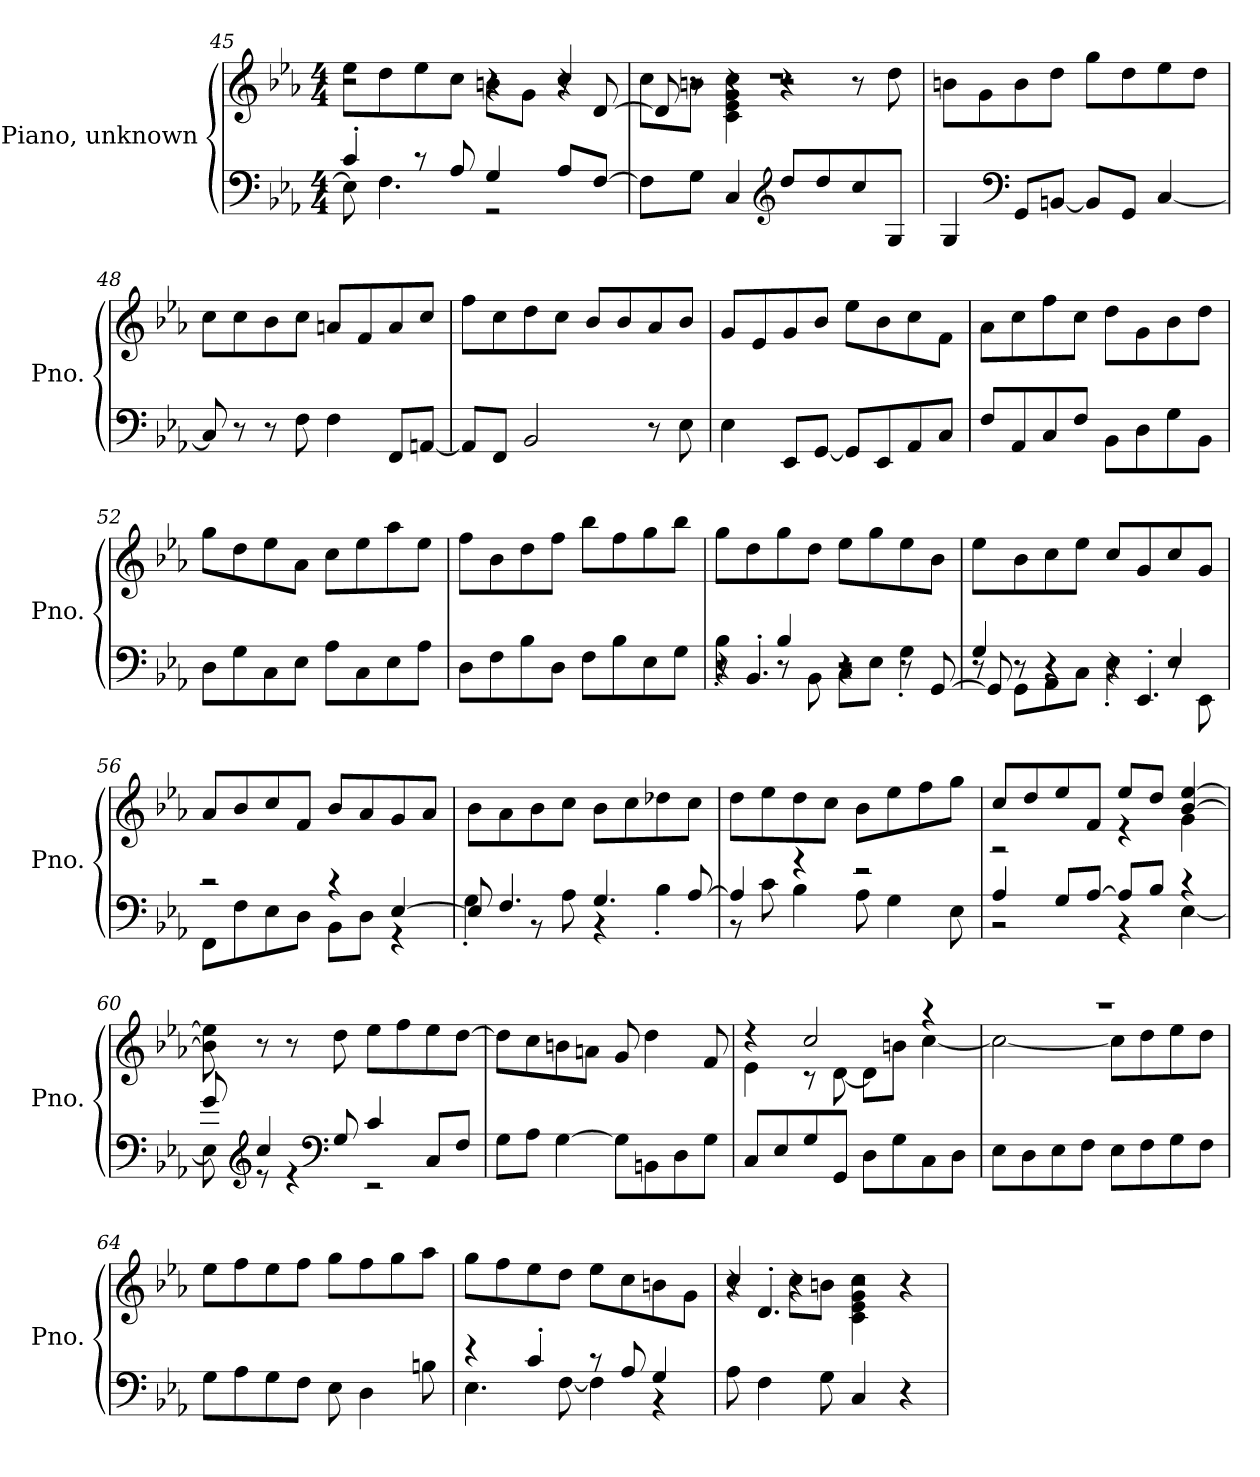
**kern	**kern
*part1	*part1
*staff2	*staff1
*I"Piano, unknown	*
*I'Pno.	*
*clefF4	*clefG2
*k[b-e-a-]	*k[b-e-a-]
*M4/4	*M4/4
=45	=45
*^	*^
*	*	*	*^
4c'/	8E-\]	2r	8ee-\L	2r
.	4.F\	.	8dd\	.
8r	.	.	8ee-\	.
8A-/	.	.	8cc\J	.
4G/	2r	4r	8bn\L	4r
.	.	.	8g\J	.
8A-/L	.	4cc/	4r	8r
[8F/J	.	.	.	[8d/
*v	*v	*	*	*
!!LO:LB:g=z	!!	!!
=46	=46	=46	=46
8F\L]	1r	8cc\L	8d/]
8G\J	.	8bn\J	8r
4C/	.	4c\ 4e-\ 4g\ 4cc\	4r
*clefG2	*	*	*
8dd/L	.	4r	2r
8dd/	.	.	.
8cc/	.	8r	.
8G/J	.	8dd\	.
*	*v	*v	*v
=47	=47
4G/	8bn\L
.	8g\
*clefF4	*
8GG/L	8b\
[8BBn/J	8dd\J
8BB/L]	8gg\L
8GG/J	8dd\
[4C/	8ee-\
.	8dd\J
=48	=48
8C/]	8cc\L
8r	8cc\
8r	8b-\
8F\	8cc\J
4F\	8an/L
.	8f/
8FF/L	8a/
[8AAn/J	8cc/J
=49	=49
8AA/L]	8ff\L
8FF/J	8cc\
2BB-/	8dd\
.	8cc\J
.	8b-/L
.	8b-/
8r	8a-/
8E-\	8b-/J
!!LO:LB:g=z
=50	=50
4E-\	8g/L
.	8e-/
8EE-/L	8g/
[8GG/J	8b-/J
8GG/L]	8ee-\L
8EE-/	8b-\
8AA-/	8cc\
8C/J	8f\J
=51	=51
8F/L	8a-\L
8AA-/	8cc\
8C/	8ff\
8F/J	8cc\J
8BB-\L	8dd\L
8D\	8g\
8G\	8b-\
8BB-\J	8dd\J
=52	=52
8D\L	8gg\L
8G\	8dd\
8C\	8ee-\
8E-\J	8a-\J
8A-\L	8cc\L
8C\	8ee-\
8E-\	8aa-\
8A-\J	8ee-\J
=53	=53
8D\L	8ff\L
8F\	8b-\
8B-\	8dd\
8D\J	8ff\J
8F\L	8bb-\L
8B-\	8ff\
8E-\	8gg\
8G\J	8bb-\J
=54	=54
*^	*
*	*^	*
4r	4B-'\	8r	8gg\L
.	.	4.BB-'/	8dd\
4B-/	8r	.	8gg\
.	8BB-\	.	8dd\J
2r	8C\L	4r	8ee-\L
.	8E-\J	.	8gg\
.	4G'\	8r	8ee-\
.	.	[8GG/	8b-\J
!!LO:LB:g=z
=55	=55	=55	=55
4G/	8r	8GG/]	8ee-\L
.	8GG\L	8r	8b-\
4r	8AA-\	4r	8cc\
.	8C\J	.	8ee-\J
4r	4E-'\	8r	8cc/L
.	.	4.EE-'/	8g/
4E-/	8r	.	8cc/
.	8EE-\	.	8g/J
*	*v	*v	*
=56	=56	=56
2r	8FF\L	8a-/L
.	8F\	8b-/
.	8E-\	8cc/
.	8D\J	8f/J
4r	8BB-\L	8b-/L
.	8D\J	8a-/
[4E-/	4r	8g/
.	.	8a-/J
=57	=57	=57
8E-/]	4G'\	8b-\L
4.F/	.	8a-\
.	8r	8b-\
.	8A-\	8cc\J
4.G/	4r	8b-\L
.	.	8cc\
.	4B-'\	8dd-X\
[8A-/	.	8cc\J
=58	=58	=58
4A-/]	8r	8dd\L
.	8c\	8ee-\
4r	4B-\	8dd\
.	.	8cc\J
2r	8A-\	8b-\L
.	4G\	8ee-\
.	.	8ff\
.	8E-\	8gg\J
!!LO:LB:g=z
=59	=59	=59
*	*	*^
4A-/	2r	8cc/L	2r
.	.	8dd/	.
8G/L	.	8ee-/	.
[8A-/J	.	8f/J	.
8A-/L]	4r	8ee-/L	4r
8B-/J	.	8dd/J	.
4r	[4E-\	[4b-/ [4ee-/	4g\
*	*	*v	*v
=60	=60	=60
8g/	8E-\]	8b-\] 8ee-\]
*clefG2	*	*
4cc/	8r	8r
.	4r	8r
*clefF4	*	*
8G/	.	8dd\
4c/	2r	8ee-\L
.	.	8ff\
8C/L	.	8ee-\
8F/J	.	[8dd\J
*v	*v	*
=61	=61
8G\L	8dd\L]
8A-\J	8cc\
[4G\	8bn\
.	8an\J
8G\L]	8g/
8BBn\	4dd\
8D\	.
8G\J	8f/
=62	=62
*	*^
8C/L	4r	4e-\
8E-/	.	.
8G/	2cc/	8r
8GG/J	.	[8d\
8D\L	.	8d\L]
8G\	.	8bn\J
8C\	4r	[4cc\
8D\J	.	.
!!LO:LB:g=z	!!
=63	=63	=63
8E-\L	1r	2cc\_
8D\	.	.
8E-\	.	.
8F\J	.	.
8E-\L	.	8cc\L]
8F\	.	8dd\
8G\	.	8ee-\
8F\J	.	8dd\J
*	*v	*v
=64	=64
8G\L	8ee-\L
8A-\	8ff\
8G\	8ee-\
8F\J	8ff\J
8E-\	8gg\L
4D\	8ff\
.	8gg\
8Bn\	8aa-\J
=65	=65
*^	*
4r	4.E-\	8gg\L
.	.	8ff\
4c'/	.	8ee-\
.	[8F\	8dd\J
8r	4F\]	8ee-\L
8A-/	.	8cc\
4G/	4r	8bn\
.	.	8g\J
*v	*v	*
=66	=66
*	*^
*	*	*^
8A-\	4cc/	4r	8r
4F\	.	.	4.d'/
.	4r	8cc\L	.
8G\	.	8bn\J	.
4C/	2r	4c\ 4e-\ 4g\ 4cc\	2r
4r	.	4r	.
*	*v	*v	*v
=	=
*-	*-
